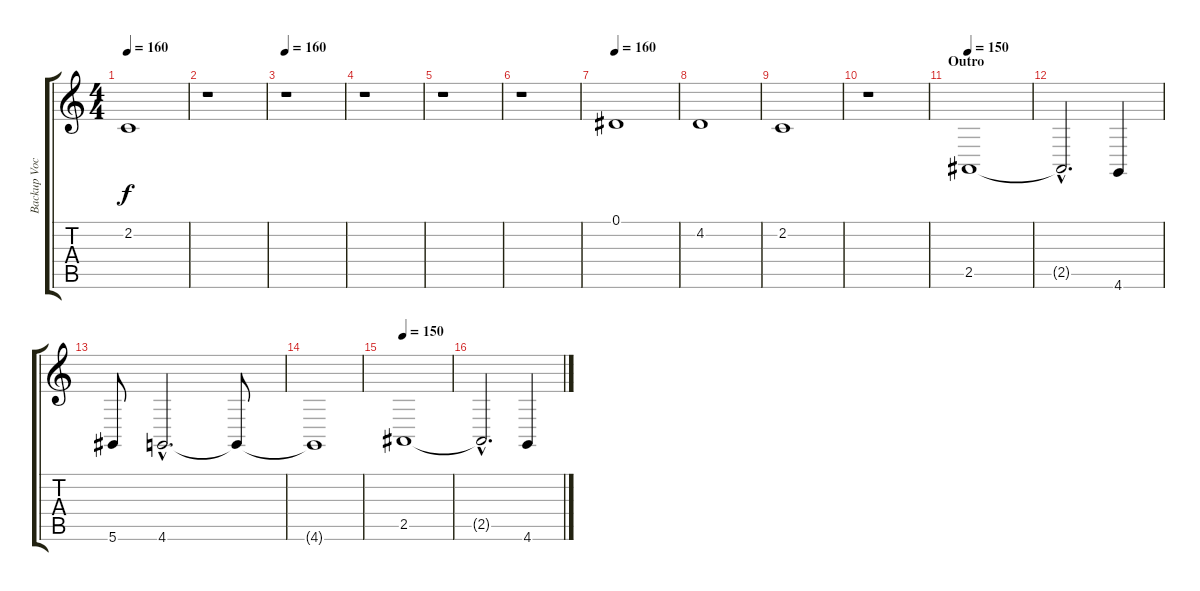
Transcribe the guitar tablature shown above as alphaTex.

\track ("Backup Vocals [Brian Bell-Scott Shriner]" "Backup Voc") {instrument lead1square}
\staff {score tabs}
\tuning (Eb4 Bb3 Gb3 Db3 Ab2 Eb2) {hide}
\ts (4 4)
\tempo 160
\clef g2
\ks c
2.2.1{dy f} |
r.1 |
\tempo 160
r.1{volume 13} |
r.1 |
r.1 |
r.1 |
\tempo 160
0.1.1{volume 13} |
4.2.1 |
2.2.1 |
r.1 |
\section ("" "Outro")
\tempo 150
2.5.1{volume 10} |
2.5{hac t}.2{d} 4.6.4 |
5.6.8 4.6{hac}.2{d} 4.6{t}.8 |
4.6{t}.1 |
\tempo 150
2.5.1{volume 10} |
2.5{hac t}.2{d} 4.6.4
